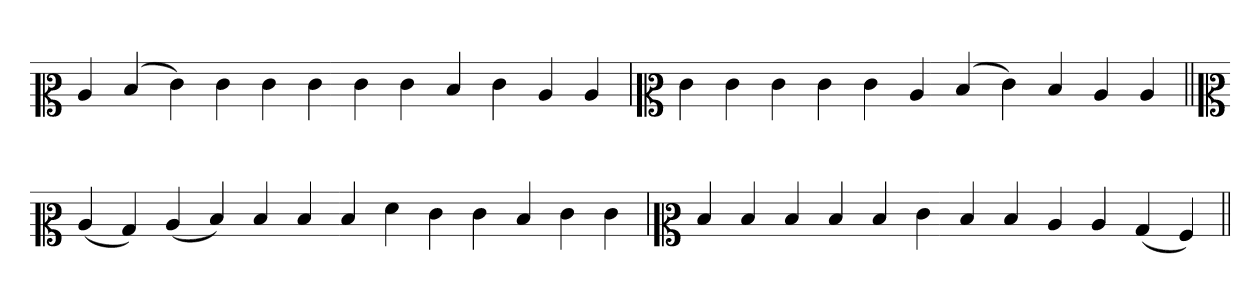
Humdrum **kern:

**kern
*part1
*staff1
*clefC2
=
4c
(4d
4e)
4e
4e
4e
4e
4e
4d
4e
4c
4c
=
*clefC2
4e
4e
4e
4e
4e
4c
(4d
4e)
4d
4c
4c
=||
*clefC2
(4c
4B)
(4c
4d)
4d
4d
4d
4f
4e
4e
4d
4e
4e
=
*clefC2
4d
4d
4d
4d
4d
4e
4d
4d
4c
4c
(4B
4A)
=||
*-
